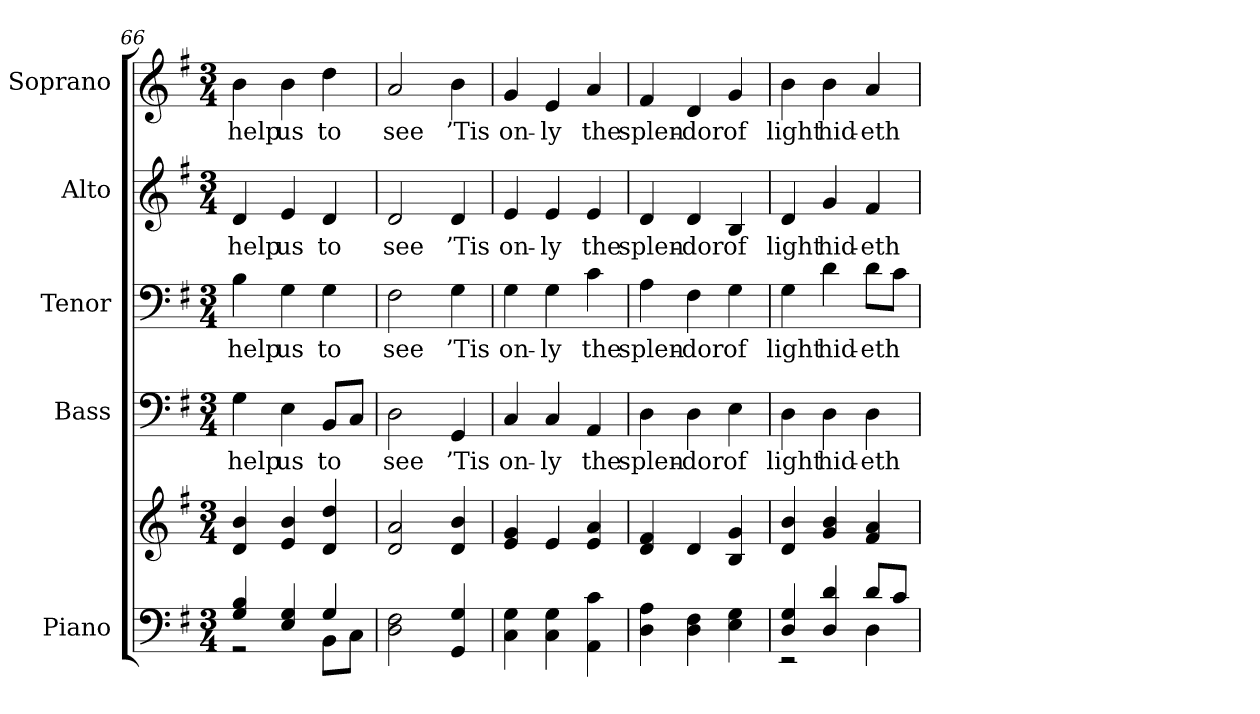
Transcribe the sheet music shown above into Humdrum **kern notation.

**kern	**kern	**kern	**text	**kern	**text	**kern	**text	**kern	**text
*part5	*part5	*part4	*part4	*part3	*part3	*part2	*part2	*part1	*part1
*staff6	*staff5	*staff4	*staff4	*staff3	*staff3	*staff2	*staff2	*staff1	*staff1
*I"Piano	*	*I"Bass	*	*I"Tenor	*	*I"Alto	*	*I"Soprano	*
*I'Pno.	*	*I'B.	*	*I'T.	*	*I'A.	*	*I'S.	*
*clefF4	*clefG2	*clefF4	*	*clefF4	*	*clefG2	*	*clefG2	*
*k[f#]	*k[f#]	*k[f#]	*	*k[f#]	*	*k[f#]	*	*k[f#]	*
*G:	*G:	*G:	*	*G:	*	*G:	*	*G:	*
*M3/4	*M3/4	*M3/4	*	*M3/4	*	*M3/4	*	*M3/4	*
=66	=66	=66	=66	=66	=66	=66	=66	=66	=66
*^	*	*	*	*	*	*	*	*	*
!	!	!	!	!LO:LY:b:color=#000000	!	!	!	!	!	!
!	!	!	!	!	!	!LO:LY:b:color=#000000	!	!	!	!
!	!	!	!	!	!	!	!	!LO:LY:b:color=#000000	!	!
!	!	!	!	!	!	!	!	!	!	!LO:LY:b:color=#000000
4Gi/ 4Bi	2r	4di/ 4bi	4Gi\	help	4Bi\	help	4di/	help	4bi\	help
!	!	!	!	!LO:LY:b:color=#000000	!	!	!	!	!	!
!	!	!	!	!	!	!LO:LY:b:color=#000000	!	!	!	!
!	!	!	!	!	!	!	!	!LO:LY:b:color=#000000	!	!
!	!	!	!	!	!	!	!	!	!	!LO:LY:b:color=#000000
4Ei/ 4Gi	.	4ei/ 4bi	4Ei\	us	4Gi\	us	4ei/	us	4bi\	us
!	!	!	!	!LO:LY:b:color=#000000	!	!	!	!	!	!
!	!	!	!	!	!	!LO:LY:b:color=#000000	!	!	!	!
!	!	!	!	!	!	!	!	!LO:LY:b:color=#000000	!	!
!	!	!	!	!	!	!	!	!	!	!LO:LY:b:color=#000000
4Gi/	8BBi\L	4di/ 4ddi	8BBi/L	to	4Gi\	to	4di/	to	4ddi\	to
.	8Ci\J	.	8Ci/J	.	.	.	.	.	.	.
*v	*v	*	*	*	*	*	*	*	*	*
=67	=67	=67	=67	=67	=67	=67	=67	=67	=67
*^	*	*	*	*	*	*	*	*	*
!	!	!	!	!LO:LY:b:color=#000000	!	!	!	!	!	!
*v	*v	*	*	*	*	*	*	*	*	*
*^	*	*	*	*	*	*	*	*	*
!	!	!	!	!	!	!LO:LY:b:color=#000000	!	!	!	!
*v	*v	*	*	*	*	*	*	*	*	*
*^	*	*	*	*	*	*	*	*	*
!	!	!	!	!	!	!	!	!LO:LY:b:color=#000000	!	!
*v	*v	*	*	*	*	*	*	*	*	*
*^	*	*	*	*	*	*	*	*	*
!	!	!	!	!	!	!	!	!	!	!LO:LY:b:color=#000000
*v	*v	*	*	*	*	*	*	*	*	*
2Di\ 2F#i	2di/ 2ai	2Di\	see	2F#i\	see	2di/	see	2ai/	see
!	!	!	!LO:LY:b:color=#000000	!	!	!	!	!	!
!	!	!	!	!	!LO:LY:b:color=#000000	!	!	!	!
!	!	!	!	!	!	!	!LO:LY:b:color=#000000	!	!
!	!	!	!	!	!	!	!	!	!LO:LY:b:color=#000000
4GGi/ 4Gi	4di/ 4bi	4GGi/	’Tis	4Gi\	’Tis	4di/	’Tis	4bi\	’Tis
!!LO:PB:g=z
=68	=68	=68	=68	=68	=68	=68	=68	=68	=68
!	!	!	!LO:LY:b:color=#000000	!	!	!	!	!	!
!	!	!	!	!	!LO:LY:b:color=#000000	!	!	!	!
!	!	!	!	!	!	!	!LO:LY:b:color=#000000	!	!
!	!	!	!	!	!	!	!	!	!LO:LY:b:color=#000000
4Ci\ 4Gi	4ei/ 4gi	4Ci/	on-	4Gi\	on-	4ei/	on-	4gi/	on-
!	!	!	!LO:LY:b:color=#000000	!	!	!	!	!	!
!	!	!	!	!	!LO:LY:b:color=#000000	!	!	!	!
!	!	!	!	!	!	!	!LO:LY:b:color=#000000	!	!
!	!	!	!	!	!	!	!	!	!LO:LY:b:color=#000000
4Ci\ 4Gi	4ei/	4Ci/	-ly	4Gi\	-ly	4ei/	-ly	4ei/	-ly
!	!	!	!LO:LY:b:color=#000000	!	!	!	!	!	!
!	!	!	!	!	!LO:LY:b:color=#000000	!	!	!	!
!	!	!	!	!	!	!	!LO:LY:b:color=#000000	!	!
!	!	!	!	!	!	!	!	!	!LO:LY:b:color=#000000
4AAi\ 4ci	4ei/ 4ai	4AAi/	the	4ci\	the	4ei/	the	4ai/	the
=69	=69	=69	=69	=69	=69	=69	=69	=69	=69
!	!	!	!LO:LY:b:color=#000000	!	!	!	!	!	!
!	!	!	!	!	!LO:LY:b:color=#000000	!	!	!	!
!	!	!	!	!	!	!	!LO:LY:b:color=#000000	!	!
!	!	!	!	!	!	!	!	!	!LO:LY:b:color=#000000
4Di\ 4Ai	4di/ 4f#i	4Di\	splen-	4Ai\	splen-	4di/	splen-	4f#i/	splen-
!	!	!	!LO:LY:b:color=#000000	!	!	!	!	!	!
!	!	!	!	!	!LO:LY:b:color=#000000	!	!	!	!
!	!	!	!	!	!	!	!LO:LY:b:color=#000000	!	!
!	!	!	!	!	!	!	!	!	!LO:LY:b:color=#000000
4Di\ 4F#i	4di/	4Di\	-dor	4F#i\	-dor	4di/	-dor	4di/	-dor
!	!	!	!LO:LY:b:color=#000000	!	!	!	!	!	!
!	!	!	!	!	!LO:LY:b:color=#000000	!	!	!	!
!	!	!	!	!	!	!	!LO:LY:b:color=#000000	!	!
!	!	!	!	!	!	!	!	!	!LO:LY:b:color=#000000
4Ei\ 4Gi	4Bi/ 4gi	4Ei\	of	4Gi\	of	4Bi/	of	4gi/	of
=70	=70	=70	=70	=70	=70	=70	=70	=70	=70
*^	*	*	*	*	*	*	*	*	*
!	!	!	!	!LO:LY:b:color=#000000	!	!	!	!	!	!
!	!	!	!	!	!	!LO:LY:b:color=#000000	!	!	!	!
!	!	!	!	!	!	!	!	!LO:LY:b:color=#000000	!	!
!	!	!	!	!	!	!	!	!	!	!LO:LY:b:color=#000000
4Di/ 4Gi	2r	4di/ 4bi	4Di\	light	4Gi\	light	4di/	light	4bi\	light
!	!	!	!	!LO:LY:b:color=#000000	!	!	!	!	!	!
!	!	!	!	!	!	!LO:LY:b:color=#000000	!	!	!	!
!	!	!	!	!	!	!	!	!LO:LY:b:color=#000000	!	!
!	!	!	!	!	!	!	!	!	!	!LO:LY:b:color=#000000
4Di/ 4di	.	4gi/ 4bi	4Di\	hid-	4di\	hid-	4gi/	hid-	4bi\	hid-
!	!	!	!	!LO:LY:b:color=#000000	!	!	!	!	!	!
!	!	!	!	!	!	!LO:LY:b:color=#000000	!	!	!	!
!	!	!	!	!	!	!	!	!LO:LY:b:color=#000000	!	!
!	!	!	!	!	!	!	!	!	!	!LO:LY:b:color=#000000
8di/L	4Di\	4f#i/ 4ai	4Di\	-eth	8di\L	-eth	4f#i/	-eth	4ai/	-eth
8ci/J	.	.	.	.	8ci\J	.	.	.	.	.
*v	*v	*	*	*	*	*	*	*	*	*
=	=	=	=	=	=	=	=	=	=
*-	*-	*-	*-	*-	*-	*-	*-	*-	*-
